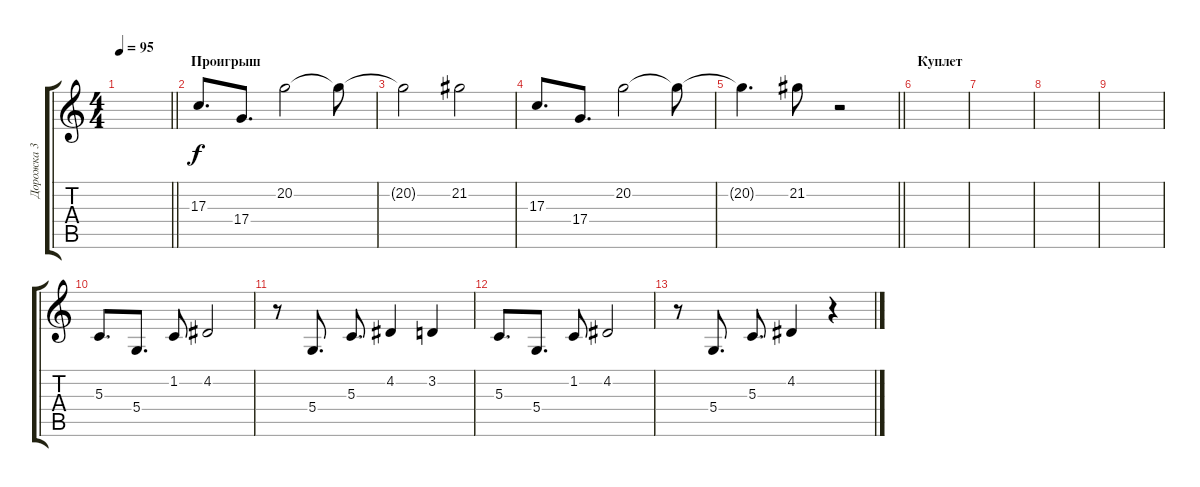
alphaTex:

\track ("Дорожка 3" "Дорожка 3") {instrument electricgrandpiano}
\staff {score tabs}
\tuning (E4 B3 G3 D3 A2 E2) {hide}
\ts (4 4)
\tempo 95
\clef g2
\barLineRight lightlight
\ks c
|
\section ("" "Проигрыш ")
17.3.8{d volume 16 instrument stringensemble1} 17.4.8{d} 20.2.2 20.2{t}.8 |
20.2{t}.2 21.2.2 |
17.3.8{d} 17.4.8{d} 20.2.2 20.2{t}.8 |
\barLineRight lightlight
20.2{t}.4{d} 21.2.8 r.2 |
\section ("" "Куплет")
|
|
|
|
5.3.8{d volume 12 instrument electricgrandpiano} 5.4.8{d} 1.2.8 4.2.2 |
r.8 5.4.8{d} 5.3.8{d} 4.2.4 3.2.4 |
5.3.8{d} 5.4.8{d} 1.2.8 4.2.2 |
r.8 5.4.8{d} 5.3.8{d} 4.2.4 r.4
